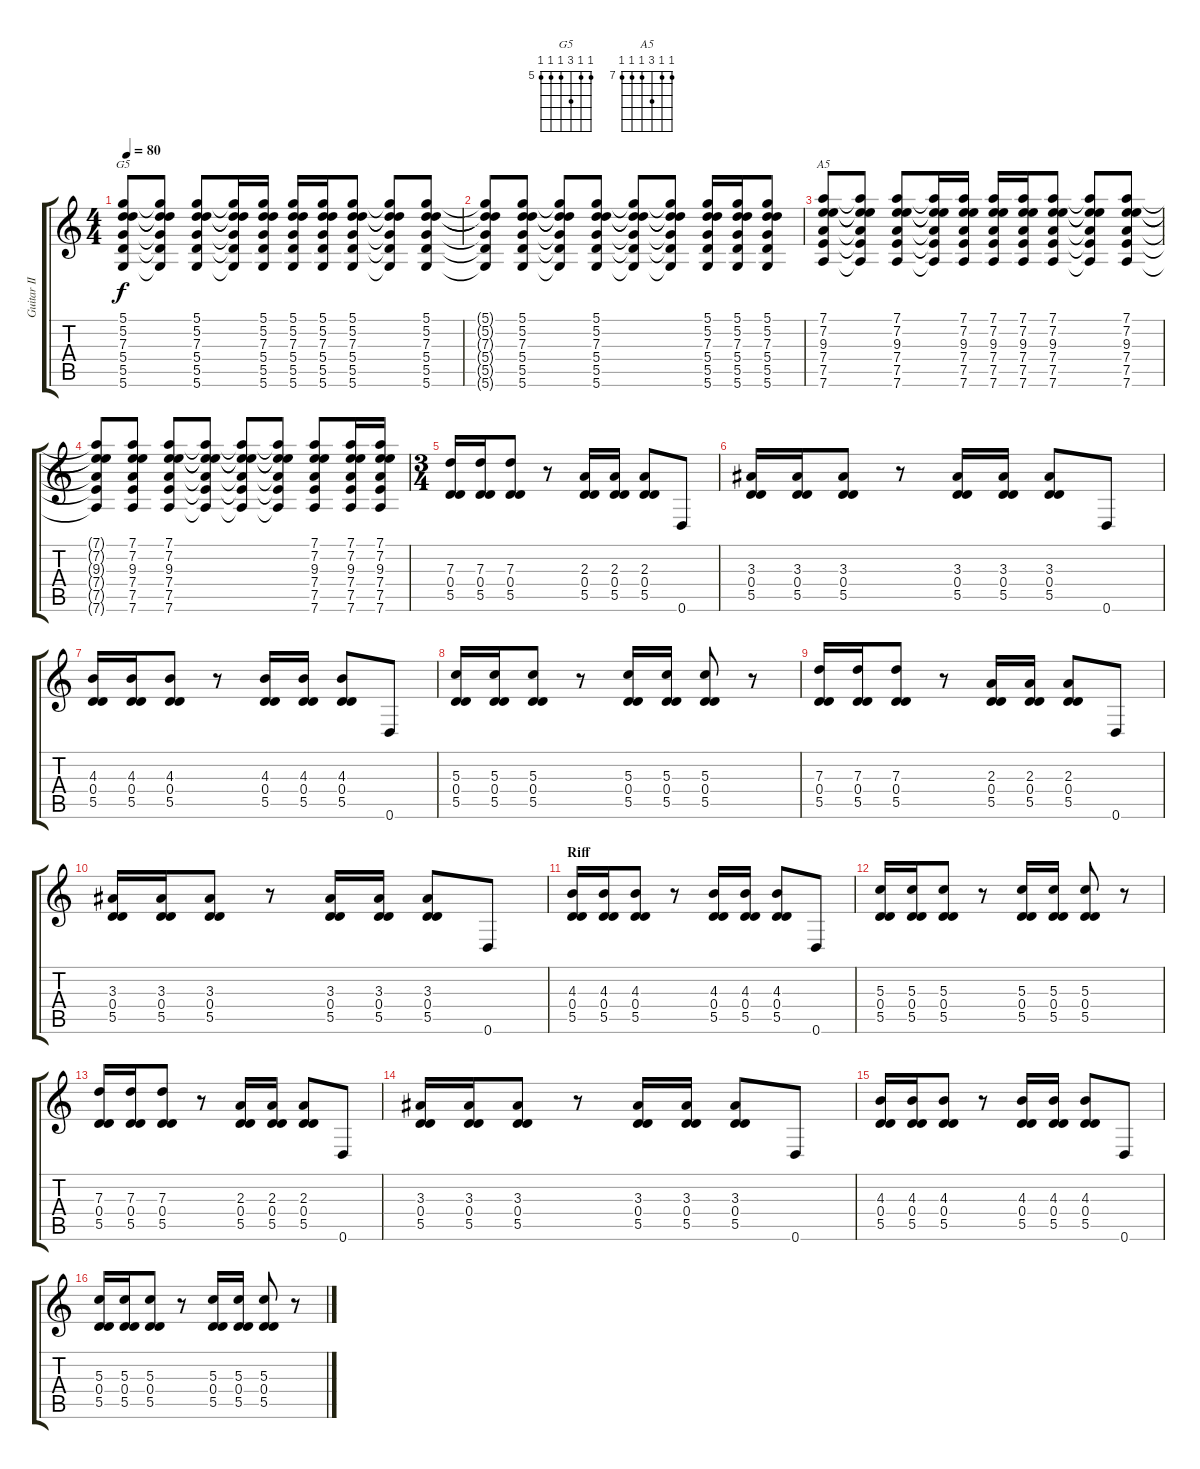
\track ("Guitar II" "Guitar II") {instrument acousticguitarsteel}
\staff {score tabs}
\tuning (D4 A3 G3 D3 A2 D2) {hide}
\chord ("G5" 5 5 7 5 5 5) {firstfret 5}
\chord ("A5" 7 7 9 7 7 7) {firstfret 7}
\ts (4 4)
\tempo 80
\clef g2
\ks c
(5.1 5.2 7.3 5.4 5.5 5.6).8{ch "G5" dy f} (5.1{t} 5.2{t} 7.3{t} 5.4{t} 5.5{t} 5.6{t}).8 (5.1 5.2 7.3 5.4 5.5 5.6).8 (5.1{t} 5.2{t} 7.3{t} 5.4{t} 5.5{t} 5.6{t}).16 (5.1 5.2 7.3 5.4 5.5 5.6).16 (5.1 5.2 7.3 5.4 5.5 5.6).16 (5.1 5.2 7.3 5.4 5.5 5.6).16 (5.1 5.2 7.3 5.4 5.5 5.6).8 (5.1{t} 5.2{t} 7.3{t} 5.4{t} 5.5{t} 5.6{t}).8 (5.1 5.2 7.3 5.4 5.5 5.6).8 |
(5.1{t} 5.2{t} 7.3{t} 5.4{t} 5.5{t} 5.6{t}).8 (5.1 5.2 7.3 5.4 5.5 5.6).8 (5.1{t} 5.2{t} 7.3{t} 5.4{t} 5.5{t} 5.6{t}).8 (5.1 5.2 7.3 5.4 5.5 5.6).8 (5.1{t} 5.2{t} 7.3{t} 5.4{t} 5.5{t} 5.6{t}).8 (5.1{t} 5.2{t} 7.3{t} 5.4{t} 5.5{t} 5.6{t}).8 (5.1 5.2 7.3 5.4 5.5 5.6).16 (5.1 5.2 7.3 5.4 5.5 5.6).16 (5.1 5.2 7.3 5.4 5.5 5.6).8 |
(7.1 7.2 9.3 7.4 7.5 7.6).8{ch "A5"} (7.1{t} 7.2{t} 9.3{t} 7.4{t} 7.5{t} 7.6{t}).8 (7.1 7.2 9.3 7.4 7.5 7.6).8 (7.1{t} 7.2{t} 9.3{t} 7.4{t} 7.5{t} 7.6{t}).16 (7.1 7.2 9.3 7.4 7.5 7.6).16 (7.1 7.2 9.3 7.4 7.5 7.6).16 (7.1 7.2 9.3 7.4 7.5 7.6).16 (7.1 7.2 9.3 7.4 7.5 7.6).8 (7.1{t} 7.2{t} 9.3{t} 7.4{t} 7.5{t} 7.6{t}).8 (7.1 7.2 9.3 7.4 7.5 7.6).8 |
(7.1{t} 7.2{t} 9.3{t} 7.4{t} 7.5{t} 7.6{t}).8 (7.1 7.2 9.3 7.4 7.5 7.6).8 (7.1 7.2 9.3 7.4 7.5 7.6).8 (7.1{t} 7.2{t} 9.3{t} 7.4{t} 7.5{t} 7.6{t}).8 (7.1{t} 7.2{t} 9.3{t} 7.4{t} 7.5{t} 7.6{t}).8 (7.1{t} 7.2{t} 9.3{t} 7.4{t} 7.5{t} 7.6{t}).8 (7.1 7.2 9.3 7.4 7.5 7.6).8 (7.1 7.2 9.3 7.4 7.5 7.6).16 (7.1 7.2 9.3 7.4 7.5 7.6).16 |
\ts (3 4)
(7.3 0.4 5.5).16 (7.3 0.4 5.5).16 (7.3 0.4 5.5).8 r.8 (2.3 0.4 5.5).16 (2.3 0.4 5.5).16 (2.3 0.4 5.5).8 0.6.8 |
(3.3 0.4 5.5).16 (3.3 0.4 5.5).16 (3.3 0.4 5.5).8 r.8 (3.3 0.4 5.5).16 (3.3 0.4 5.5).16 (3.3 0.4 5.5).8 0.6.8 |
(4.3 0.4 5.5).16 (4.3 0.4 5.5).16 (4.3 0.4 5.5).8 r.8 (4.3 0.4 5.5).16 (4.3 0.4 5.5).16 (4.3 0.4 5.5).8 0.6.8 |
(5.3 0.4 5.5).16 (5.3 0.4 5.5).16 (5.3 0.4 5.5).8 r.8 (5.3 0.4 5.5).16 (5.3 0.4 5.5).16 (5.3 0.4 5.5).8 r.8 |
(7.3 0.4 5.5).16 (7.3 0.4 5.5).16 (7.3 0.4 5.5).8 r.8 (2.3 0.4 5.5).16 (2.3 0.4 5.5).16 (2.3 0.4 5.5).8 0.6.8 |
(3.3 0.4 5.5).16 (3.3 0.4 5.5).16 (3.3 0.4 5.5).8 r.8 (3.3 0.4 5.5).16 (3.3 0.4 5.5).16 (3.3 0.4 5.5).8 0.6.8 |
\section ("" "Riff")
(4.3 0.4 5.5).16 (4.3 0.4 5.5).16 (4.3 0.4 5.5).8 r.8 (4.3 0.4 5.5).16 (4.3 0.4 5.5).16 (4.3 0.4 5.5).8 0.6.8 |
(5.3 0.4 5.5).16 (5.3 0.4 5.5).16 (5.3 0.4 5.5).8 r.8 (5.3 0.4 5.5).16 (5.3 0.4 5.5).16 (5.3 0.4 5.5).8 r.8 |
(7.3 0.4 5.5).16 (7.3 0.4 5.5).16 (7.3 0.4 5.5).8 r.8 (2.3 0.4 5.5).16 (2.3 0.4 5.5).16 (2.3 0.4 5.5).8 0.6.8 |
(3.3 0.4 5.5).16 (3.3 0.4 5.5).16 (3.3 0.4 5.5).8 r.8 (3.3 0.4 5.5).16 (3.3 0.4 5.5).16 (3.3 0.4 5.5).8 0.6.8 |
(4.3 0.4 5.5).16 (4.3 0.4 5.5).16 (4.3 0.4 5.5).8 r.8 (4.3 0.4 5.5).16 (4.3 0.4 5.5).16 (4.3 0.4 5.5).8 0.6.8 |
(5.3 0.4 5.5).16 (5.3 0.4 5.5).16 (5.3 0.4 5.5).8 r.8 (5.3 0.4 5.5).16 (5.3 0.4 5.5).16 (5.3 0.4 5.5).8 r.8
